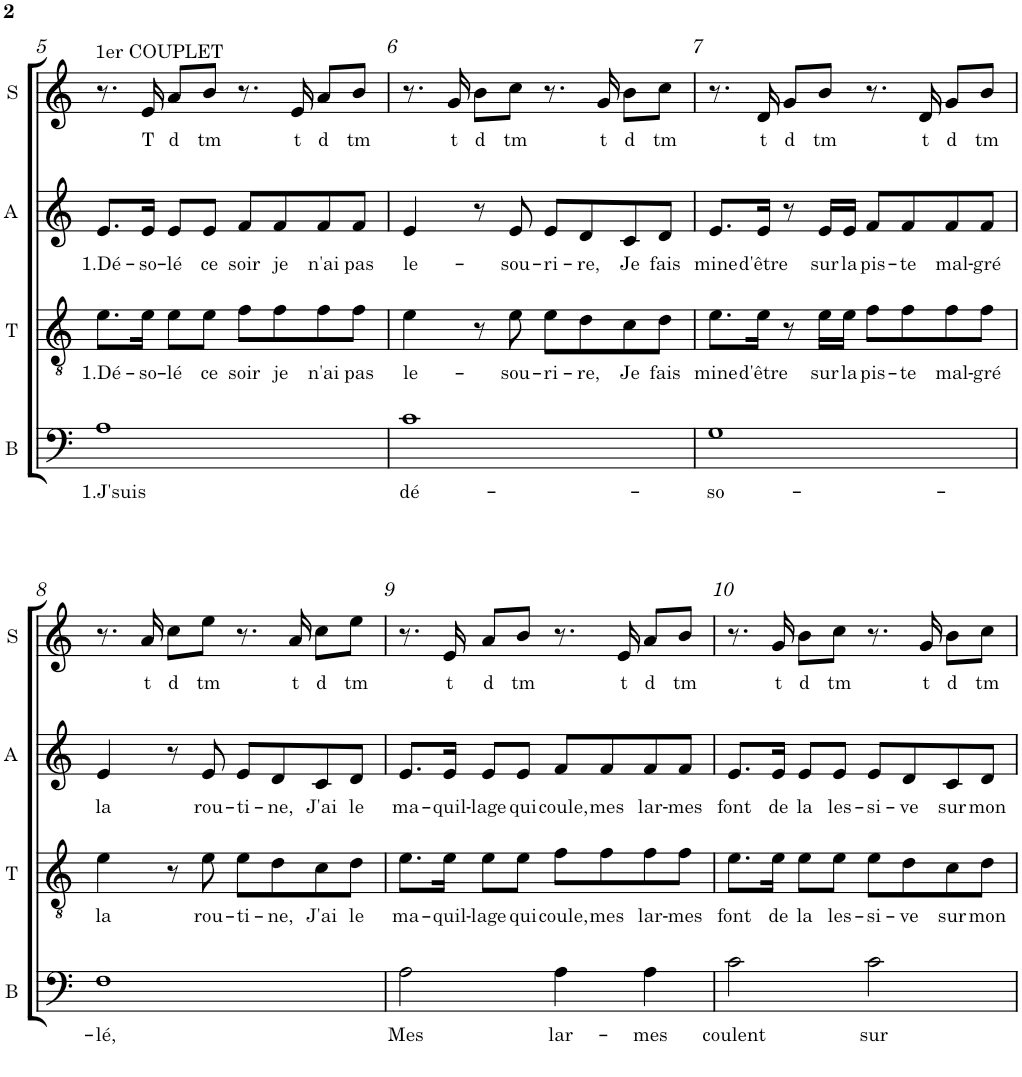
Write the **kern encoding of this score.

**kern	**text	**kern	**text	**kern	**text	**kern	**text
*part4	*part4	*part3	*part3	*part2	*part2	*part1	*part1
*staff4	*staff4	*staff3	*staff3	*staff2	*staff2	*staff1	*staff1
*I"Basse	*	*I"Ténor	*	*I"Alto	*	*I"Soprano	*
*I'B	*	*I'T	*	*I'A	*	*I'S	*
!!LO:PB:g=z
*clefF4	*	*clefGv2	*	*clefG2	*	*clefG2	*
*	*	*Trd1c2	*	*Trd4c7	*	*	*
*k[]	*	*k[]	*	*k[]	*	*k[]	*
*M4/4	*	*M4/4	*	*M4/4	*	*M4/4	*
*met(c)	*	*met(c)	*	*met(c)	*	*met(c)	*
=5	=5	=5	=5	=5	=5	=5	=5
!	!	!	!	!	!	!LO:TX:a:t=1er COUPLET	!
!	!LO:LY:b	!	!LO:LY:b	!	!LO:LY:b	!	!
1A	1.J'suis	8.e\L	1.Dé-	8.e/L	1.Dé-	8.r	.
!	!	!	!LO:LY:b	!	!LO:LY:b	!	!LO:LY:b
.	.	16e\Jk	-so-	16e/Jk	-so-	16e/	T
!	!	!	!LO:LY:b	!	!LO:LY:b	!	!LO:LY:b
.	.	8e\L	-lé	8e/L	-lé	8a/L	d
!	!	!	!LO:LY:b	!	!LO:LY:b	!	!LO:LY:b
.	.	8e\J	ce	8e/J	ce	8b/J	tm
!	!	!	!LO:LY:b	!	!LO:LY:b	!	!
.	.	8f\L	soir	8f/L	soir	8.r	.
!	!	!	!LO:LY:b	!	!LO:LY:b	!	!
.	.	8f\	je	8f/	je	.	.
!	!	!	!	!	!	!	!LO:LY:b
.	.	.	.	.	.	16e/	t
!	!	!	!LO:LY:b	!	!LO:LY:b	!	!LO:LY:b
.	.	8f\	n'ai	8f/	n'ai	8a/L	d
!	!	!	!LO:LY:b	!	!LO:LY:b	!	!LO:LY:b
.	.	8f\J	pas	8f/J	pas	8b/J	tm
=6	=6	=6	=6	=6	=6	=6	=6
!	!LO:LY:b	!	!LO:LY:b	!	!LO:LY:b	!	!
1c	dé-	4e\	le-	4e/	le-	8.r	.
!	!	!	!	!	!	!	!LO:LY:b
.	.	.	.	.	.	16g/	t
!	!	!	!	!	!	!	!LO:LY:b
.	.	8r	.	8r	.	8b\L	d
!	!	!	!LO:LY:b	!	!LO:LY:b	!	!LO:LY:b
.	.	8e\	-sou-	8e/	-sou-	8cc\J	tm
!	!	!	!LO:LY:b	!	!LO:LY:b	!	!
.	.	8e\L	-ri-	8e/L	-ri-	8.r	.
!	!	!	!LO:LY:b	!	!LO:LY:b	!	!
.	.	8d\	-re,	8d/	-re,	.	.
!	!	!	!	!	!	!	!LO:LY:b
.	.	.	.	.	.	16g/	t
!	!	!	!LO:LY:b	!	!LO:LY:b	!	!LO:LY:b
.	.	8c\	Je	8c/	Je	8b\L	d
!	!	!	!LO:LY:b	!	!LO:LY:b	!	!LO:LY:b
.	.	8d\J	fais	8d/J	fais	8cc\J	tm
=7	=7	=7	=7	=7	=7	=7	=7
!	!LO:LY:b	!	!LO:LY:b	!	!LO:LY:b	!	!
1G	-so-	8.e\L	mine	8.e/L	mine	8.r	.
!	!	!	!LO:LY:b	!	!LO:LY:b	!	!LO:LY:b
.	.	16e\Jk	d'être	16e/Jk	d'être	16d/	t
!	!	!	!	!	!	!	!LO:LY:b
.	.	8r	.	8r	.	8g/L	d
!	!	!	!LO:LY:b	!	!LO:LY:b	!	!LO:LY:b
.	.	16e\LL	sur	16e/LL	sur	8b/J	tm
!	!	!	!LO:LY:b	!	!LO:LY:b	!	!
.	.	16e\JJ	la	16e/JJ	la	.	.
!	!	!	!LO:LY:b	!	!LO:LY:b	!	!
.	.	8f\L	pis-	8f/L	pis-	8.r	.
!	!	!	!LO:LY:b	!	!LO:LY:b	!	!
.	.	8f\	-te	8f/	-te	.	.
!	!	!	!	!	!	!	!LO:LY:b
.	.	.	.	.	.	16d/	t
!	!	!	!LO:LY:b	!	!LO:LY:b	!	!LO:LY:b
.	.	8f\	mal-	8f/	mal-	8g/L	d
!	!	!	!LO:LY:b	!	!LO:LY:b	!	!LO:LY:b
.	.	8f\J	-gré	8f/J	-gré	8b/J	tm
!!LO:LB:g=z
=8	=8	=8	=8	=8	=8	=8	=8
!	!LO:LY:b	!	!LO:LY:b	!	!LO:LY:b	!	!
1F	-lé,	4e\	la	4e/	la	8.r	.
!	!	!	!	!	!	!	!LO:LY:b
.	.	.	.	.	.	16a/	t
!	!	!	!	!	!	!	!LO:LY:b
.	.	8r	.	8r	.	8cc\L	d
!	!	!	!LO:LY:b	!	!LO:LY:b	!	!LO:LY:b
.	.	8e\	rou-	8e/	rou-	8ee\J	tm
!	!	!	!LO:LY:b	!	!LO:LY:b	!	!
.	.	8e\L	-ti-	8e/L	-ti-	8.r	.
!	!	!	!LO:LY:b	!	!LO:LY:b	!	!
.	.	8d\	-ne,	8d/	-ne,	.	.
!	!	!	!	!	!	!	!LO:LY:b
.	.	.	.	.	.	16a/	t
!	!	!	!LO:LY:b	!	!LO:LY:b	!	!LO:LY:b
.	.	8c\	J'ai	8c/	J'ai	8cc\L	d
!	!	!	!LO:LY:b	!	!LO:LY:b	!	!LO:LY:b
.	.	8d\J	le	8d/J	le	8ee\J	tm
=9	=9	=9	=9	=9	=9	=9	=9
!	!LO:LY:b	!	!LO:LY:b	!	!LO:LY:b	!	!
2A\	Mes	8.e\L	ma-	8.e/L	ma-	8.r	.
!	!	!	!LO:LY:b	!	!LO:LY:b	!	!LO:LY:b
.	.	16e\Jk	-quil-	16e/Jk	-quil-	16e/	t
!	!	!	!LO:LY:b	!	!LO:LY:b	!	!LO:LY:b
.	.	8e\L	-lage	8e/L	-lage	8a/L	d
!	!	!	!LO:LY:b	!	!LO:LY:b	!	!LO:LY:b
.	.	8e\J	qui	8e/J	qui	8b/J	tm
!	!LO:LY:b	!	!LO:LY:b	!	!LO:LY:b	!	!
4A\	lar-	8f\L	coule,	8f/L	coule,	8.r	.
!	!	!	!LO:LY:b	!	!LO:LY:b	!	!
.	.	8f\	mes	8f/	mes	.	.
!	!	!	!	!	!	!	!LO:LY:b
.	.	.	.	.	.	16e/	t
!	!LO:LY:b	!	!LO:LY:b	!	!LO:LY:b	!	!LO:LY:b
4A\	-mes	8f\	lar-	8f/	lar-	8a/L	d
!	!	!	!LO:LY:b	!	!LO:LY:b	!	!LO:LY:b
.	.	8f\J	-mes	8f/J	-mes	8b/J	tm
=10	=10	=10	=10	=10	=10	=10	=10
!	!LO:LY:b	!	!LO:LY:b	!	!LO:LY:b	!	!
2c\	coulent	8.e\L	font	8.e/L	font	8.r	.
!	!	!	!LO:LY:b	!	!LO:LY:b	!	!LO:LY:b
.	.	16e\Jk	de	16e/Jk	de	16g/	t
!	!	!	!LO:LY:b	!	!LO:LY:b	!	!LO:LY:b
.	.	8e\L	la	8e/L	la	8b\L	d
!	!	!	!LO:LY:b	!	!LO:LY:b	!	!LO:LY:b
.	.	8e\J	les-	8e/J	les-	8cc\J	tm
!	!LO:LY:b	!	!LO:LY:b	!	!LO:LY:b	!	!
2c\	sur	8e\L	-si-	8e/L	-si-	8.r	.
!	!	!	!LO:LY:b	!	!LO:LY:b	!	!
.	.	8d\	-ve	8d/	-ve	.	.
!	!	!	!	!	!	!	!LO:LY:b
.	.	.	.	.	.	16g/	t
!	!	!	!LO:LY:b	!	!LO:LY:b	!	!LO:LY:b
.	.	8c\	sur	8c/	sur	8b\L	d
!	!	!	!LO:LY:b	!	!LO:LY:b	!	!LO:LY:b
.	.	8d\J	mon	8d/J	mon	8cc\J	tm
=	=	=	=	=	=	=	=
*-	*-	*-	*-	*-	*-	*-	*-
